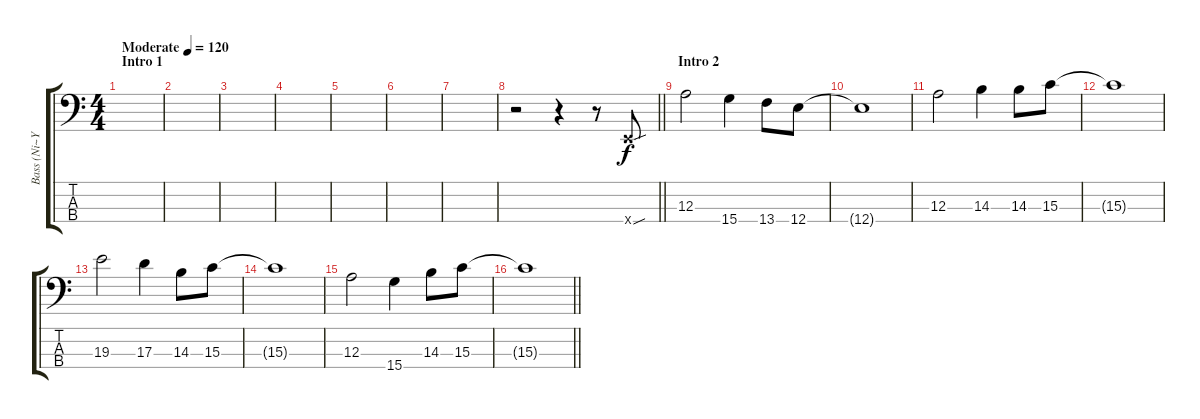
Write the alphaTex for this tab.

\track ("Bass (Ni~Ya)" "Bass (Ni~Y") {instrument electricbassfinger}
\staff {score tabs}
\tuning (G2 D2 A1 E1) {hide}
\ts (4 4)
\section ("" "Intro 1")
\tempo (120 "Moderate")
\clef f4
\ks c
|
|
|
|
|
|
|
\barLineRight lightlight
r.2 r.4 r.8 0.4{sou x}.8 |
\section ("" "Intro 2")
12.3.2 15.4.4 13.4.8 12.4.8 |
12.4{t}.1 |
12.3.2 14.3.4 14.3.8 15.3.8 |
15.3{t}.1 |
19.3.2 17.3.4 14.3.8 15.3.8 |
15.3{t}.1 |
12.3.2 15.4.4 14.3.8 15.3.8 |
\barLineRight lightlight
15.3{t}.1
